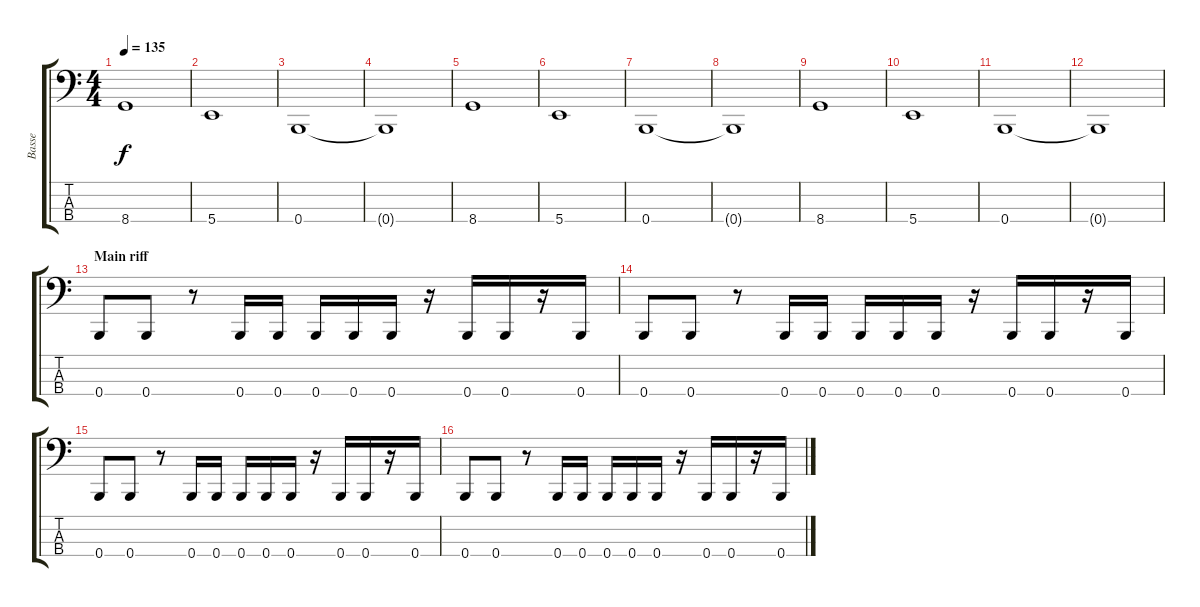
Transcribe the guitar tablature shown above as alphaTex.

\track ("Basse" "Basse") {instrument electricbassfinger}
\staff {score tabs}
\tuning (E2 B1 Gb1 B0) {hide}
\ts (4 4)
\tempo 135
\clef f4
\ks c
8.4.1{dy f} |
5.4.1 |
0.4.1 |
0.4{t}.1 |
8.4.1 |
5.4.1 |
0.4.1 |
0.4{t}.1 |
8.4.1 |
5.4.1 |
0.4.1 |
0.4{t}.1 |
\section ("" "Main riff")
0.4.8 0.4.8 r.8 0.4.16 0.4.16 0.4.16 0.4.16 0.4.16 r.16 0.4.16 0.4.16 r.16 0.4.16 |
0.4.8 0.4.8 r.8 0.4.16 0.4.16 0.4.16 0.4.16 0.4.16 r.16 0.4.16 0.4.16 r.16 0.4.16 |
0.4.8 0.4.8 r.8 0.4.16 0.4.16 0.4.16 0.4.16 0.4.16 r.16 0.4.16 0.4.16 r.16 0.4.16 |
0.4.8 0.4.8 r.8 0.4.16 0.4.16 0.4.16 0.4.16 0.4.16 r.16 0.4.16 0.4.16 r.16 0.4.16
